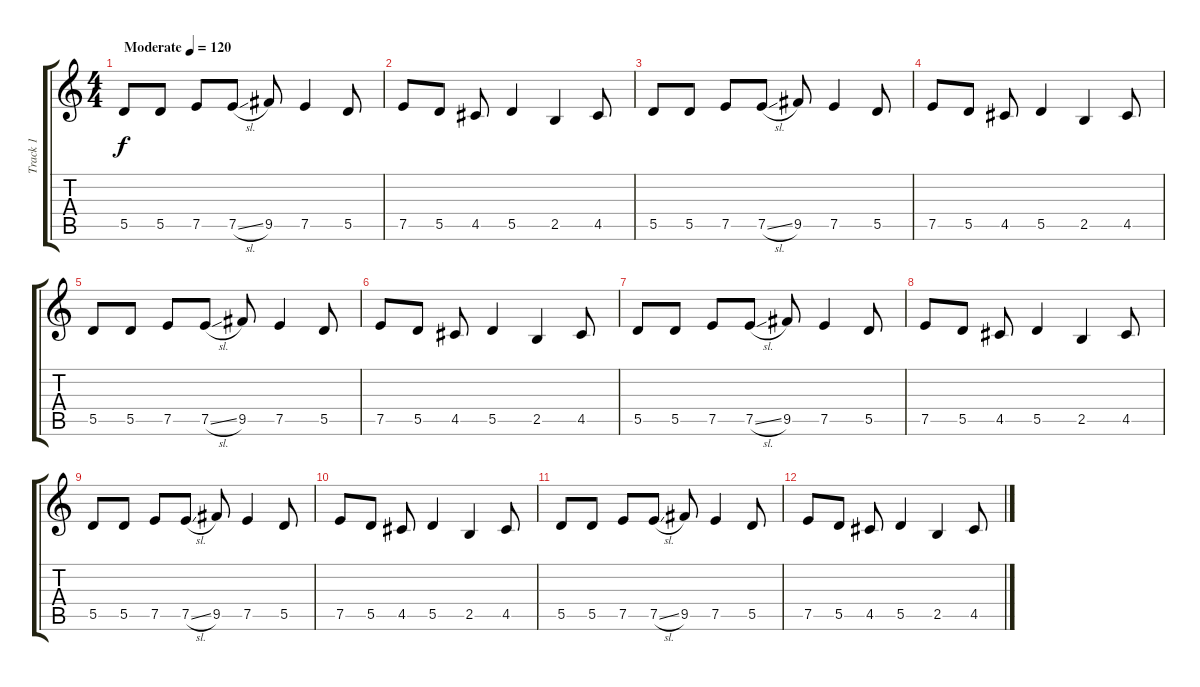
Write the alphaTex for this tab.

\track ("Track 1" "Track 1") {instrument distortionguitar}
\staff {score tabs}
\tuning (E4 B3 G3 D3 A2 E2) {hide}
\ts (4 4)
\tempo (120 "Moderate")
\clef g2
\ks c
5.5.8{dy f instrument distortionguitar} 5.5.8 7.5.8 7.5{sl}.8 9.5.8 7.5.4 5.5.8 |
7.5.8 5.5.8 4.5.8 5.5.4 2.5.4 4.5.8 |
5.5.8 5.5.8 7.5.8 7.5{sl}.8 9.5.8 7.5.4 5.5.8 |
7.5.8 5.5.8 4.5.8 5.5.4 2.5.4 4.5.8 |
5.5.8 5.5.8 7.5.8 7.5{sl}.8 9.5.8 7.5.4 5.5.8 |
7.5.8 5.5.8 4.5.8 5.5.4 2.5.4 4.5.8 |
5.5.8 5.5.8 7.5.8 7.5{sl}.8 9.5.8 7.5.4 5.5.8 |
7.5.8 5.5.8 4.5.8 5.5.4 2.5.4 4.5.8 |
5.5.8 5.5.8 7.5.8 7.5{sl}.8 9.5.8 7.5.4 5.5.8 |
7.5.8 5.5.8 4.5.8 5.5.4 2.5.4 4.5.8 |
5.5.8 5.5.8 7.5.8 7.5{sl}.8 9.5.8 7.5.4 5.5.8 |
7.5.8 5.5.8 4.5.8 5.5.4 2.5.4 4.5.8
